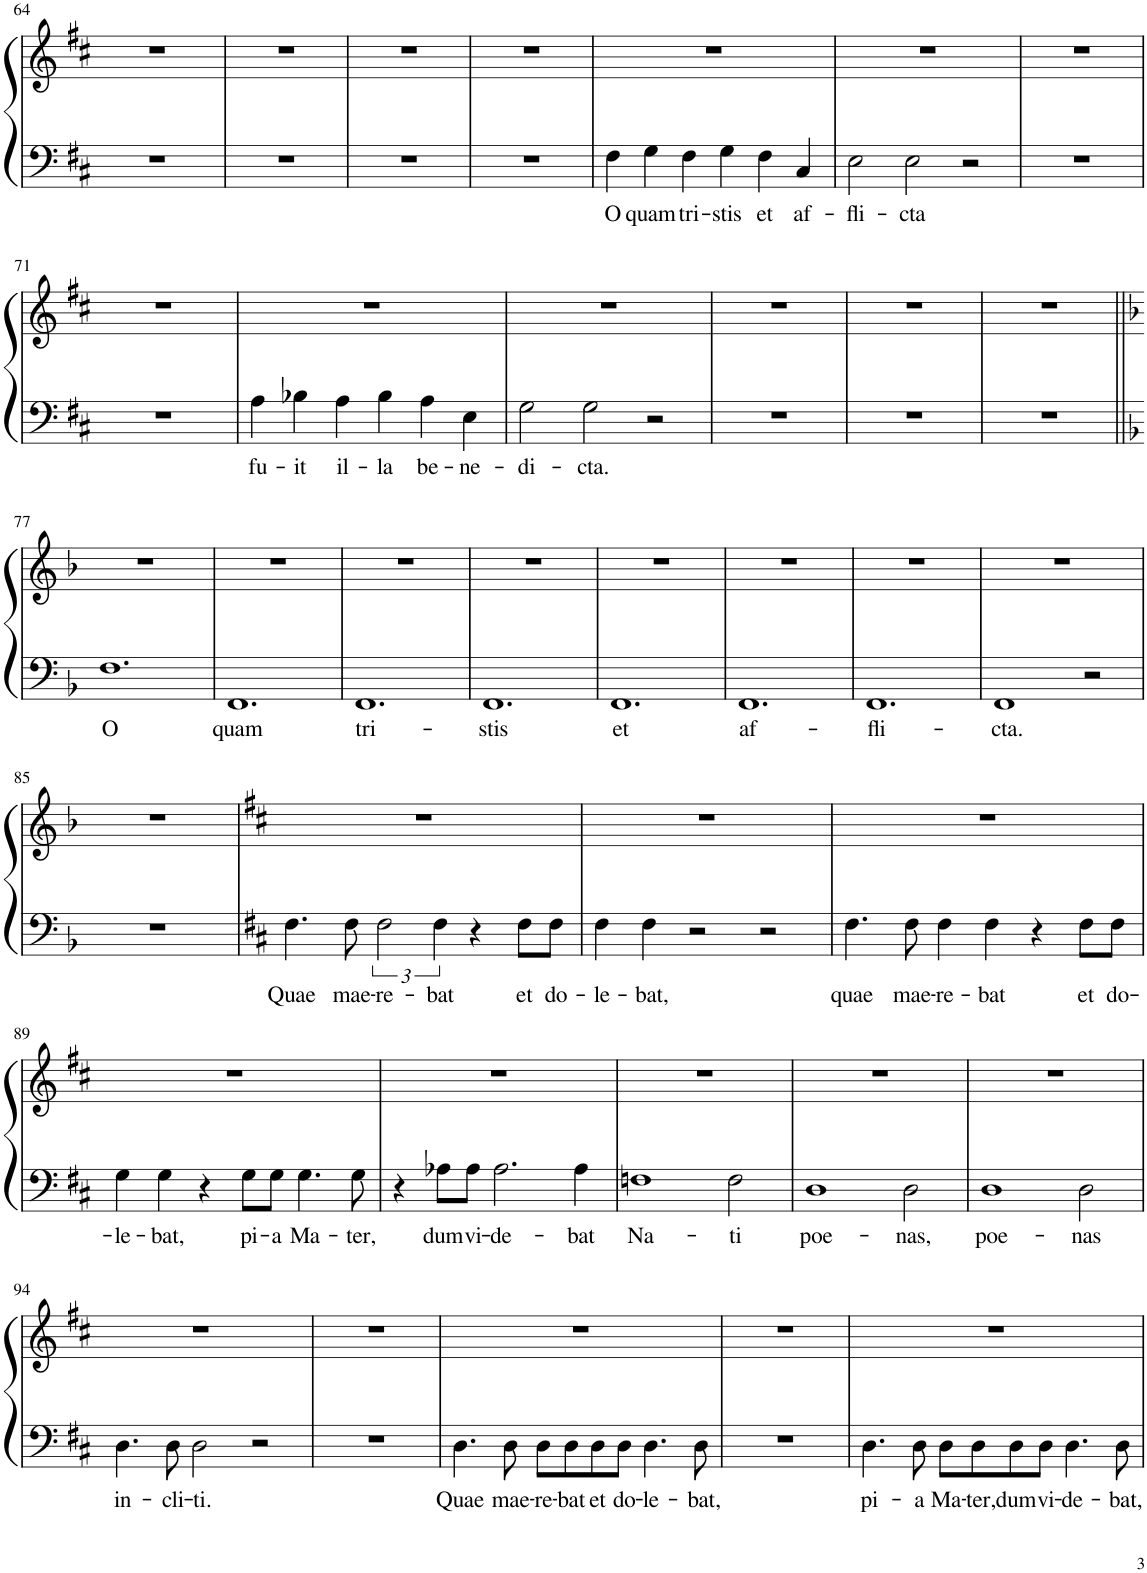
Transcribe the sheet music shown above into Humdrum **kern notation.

**kern	**text	**kern
*part1	*part1	*part1
*staff2	*staff2	*staff1
*I"Piano	*	*
*I'Pno.	*	*
!!LO:PB:g=z
*clefF4	*	*clefG2
*k[f#c#]	*	*k[f#c#]
*M3/2	*	*M3/2
=64	=64	=64
1.r	.	1.r
=65	=65	=65
1.r	.	1.r
=66	=66	=66
1.r	.	1.r
=67	=67	=67
1.r	.	1.r
=68	=68	=68
!	!LO:LY:b	!
4F#\	O	1.r
!	!LO:LY:b	!
4G\	quam	.
!	!LO:LY:b	!
4F#\	tri-	.
!	!LO:LY:b	!
4G\	-stis	.
!	!LO:LY:b	!
4F#\	et	.
!	!LO:LY:b	!
4C#/	af-	.
=69	=69	=69
!	!LO:LY:b	!
2E\	-fli-	1.r
!	!LO:LY:b	!
2E\	-cta	.
2r	.	.
=70	=70	=70
1.r	.	1.r
!!LO:LB:g=z
=71	=71	=71
1.r	.	1.r
=72	=72	=72
!	!LO:LY:b	!
4A\	fu-	1.r
!	!LO:LY:b	!
4B-X\	-it	.
!	!LO:LY:b	!
4A\	il-	.
!	!LO:LY:b	!
4B-\	-la	.
!	!LO:LY:b	!
4A\	be-	.
!	!LO:LY:b	!
4E\	-ne-	.
=73	=73	=73
!	!LO:LY:b	!
2G\	-di-	1.r
!	!LO:LY:b	!
2G\	-cta.	.
2r	.	.
=74	=74	=74
1.r	.	1.r
=75	=75	=75
1.r	.	1.r
=76	=76	=76
1.r	.	1.r
!!LO:LB:g=z
=77||	=77||	=77||
*k[b-]	*	*k[b-]
!	!LO:LY:b	!
1.F	O	1.r
=78	=78	=78
!	!LO:LY:b	!
1.FF	quam	1.r
=79	=79	=79
!	!LO:LY:b	!
1.FF	tri-	1.r
=80	=80	=80
!	!LO:LY:b	!
1.FF	-stis	1.r
=81	=81	=81
!	!LO:LY:b	!
1.FF	et	1.r
=82	=82	=82
!	!LO:LY:b	!
1.FF	af-	1.r
=83	=83	=83
!	!LO:LY:b	!
1.FF	-fli-	1.r
=84	=84	=84
!	!LO:LY:b	!
1FF	-cta.	1.r
2r	.	.
!!LO:LB:g=z
=85	=85	=85
1.r	.	1.r
=86	=86	=86
*k[f#c#]	*	*k[f#c#]
!	!LO:LY:b	!
4.F#\	Quae	1.r
!	!LO:LY:b	!
8F#\	mae-	.
!	!LO:LY:b	!
3F#\	-re-	.
!	!LO:LY:b	!
6F#\	-bat	.
4r	.	.
!	!LO:LY:b	!
8F#\L	et	.
!	!LO:LY:b	!
8F#\J	do-	.
=87	=87	=87
!	!LO:LY:b	!
4F#\	-le-	1.r
!	!LO:LY:b	!
4F#\	-bat,	.
2r	.	.
2r	.	.
=88	=88	=88
!	!LO:LY:b	!
4.F#\	quae	1.r
!	!LO:LY:b	!
8F#\	mae-	.
!	!LO:LY:b	!
4F#\	-re-	.
!	!LO:LY:b	!
4F#\	-bat	.
4r	.	.
!	!LO:LY:b	!
8F#\L	et	.
!	!LO:LY:b	!
8F#\J	do-	.
!!LO:LB:g=z
=89	=89	=89
!	!LO:LY:b	!
4G\	-le-	1.r
!	!LO:LY:b	!
4G\	-bat,	.
4r	.	.
!	!LO:LY:b	!
8G\L	pi-	.
!	!LO:LY:b	!
8G\J	-a	.
!	!LO:LY:b	!
4.G\	Ma-	.
!	!LO:LY:b	!
8G\	-ter,	.
=90	=90	=90
4r	.	1.r
!	!LO:LY:b	!
8A-X\L	dum	.
!	!LO:LY:b	!
8A-\J	vi-	.
!	!LO:LY:b	!
2.A-\	-de-	.
!	!LO:LY:b	!
4A-\	-bat	.
=91	=91	=91
!	!LO:LY:b	!
1Fn	Na-	1.r
!	!LO:LY:b	!
2F\	-ti	.
=92	=92	=92
!	!LO:LY:b	!
1D	poe-	1.r
!	!LO:LY:b	!
2D\	-nas,	.
=93	=93	=93
!	!LO:LY:b	!
1D	poe-	1.r
!	!LO:LY:b	!
2D\	-nas	.
!!LO:LB:g=z
=94	=94	=94
!	!LO:LY:b	!
4.D\	in-	1.r
!	!LO:LY:b	!
8D\	-cli-	.
!	!LO:LY:b	!
2D\	-ti.	.
2r	.	.
=95	=95	=95
1.r	.	1.r
=96	=96	=96
!	!LO:LY:b	!
4.D\	Quae	1.r
!	!LO:LY:b	!
8D\	mae-	.
!	!LO:LY:b	!
8D\L	-re-	.
!	!LO:LY:b	!
8D\	-bat	.
!	!LO:LY:b	!
8D\	et	.
!	!LO:LY:b	!
8D\J	do-	.
!	!LO:LY:b	!
4.D\	-le-	.
!	!LO:LY:b	!
8D\	-bat,	.
=97	=97	=97
1.r	.	1.r
=98	=98	=98
!	!LO:LY:b	!
4.D\	pi-	1.r
!	!LO:LY:b	!
8D\	-a	.
!	!LO:LY:b	!
8D\L	Ma-	.
!	!LO:LY:b	!
8D\	-ter,	.
!	!LO:LY:b	!
8D\	dum	.
!	!LO:LY:b	!
8D\J	vi-	.
!	!LO:LY:b	!
4.D\	-de-	.
!	!LO:LY:b	!
8D\	-bat,	.
=	=	=
*-	*-	*-
